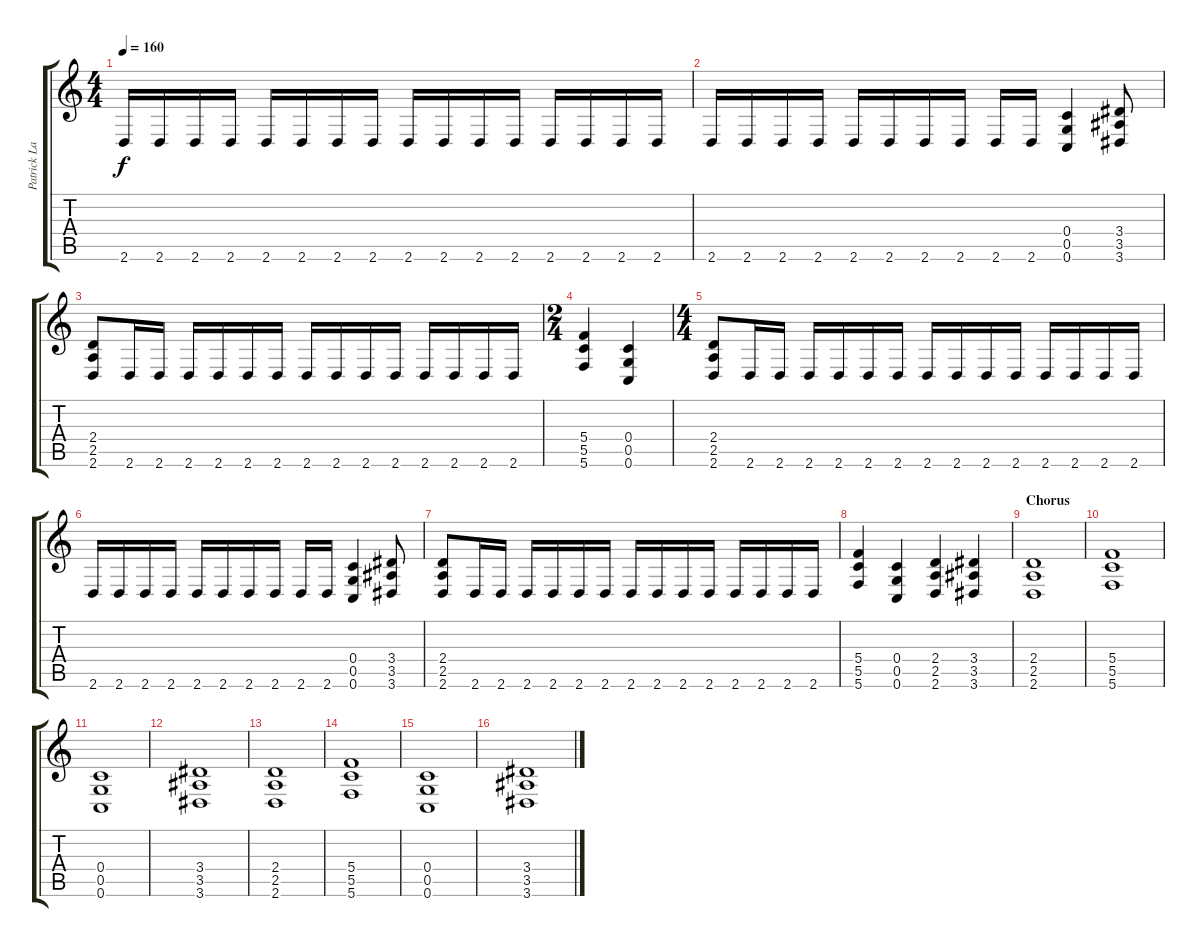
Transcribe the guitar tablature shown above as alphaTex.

\track ("Patrick Lachman" "Patrick La") {instrument distortionguitar}
\staff {score tabs}
\tuning (D4 A3 F3 C3 G2 C2) {hide}
\ts (4 4)
\tempo 160
\clef g2
\ks c
2.6.16{dy f} 2.6.16 2.6.16 2.6.16 2.6.16 2.6.16 2.6.16 2.6.16 2.6.16 2.6.16 2.6.16 2.6.16 2.6.16 2.6.16 2.6.16 2.6.16 |
2.6.16 2.6.16 2.6.16 2.6.16 2.6.16 2.6.16 2.6.16 2.6.16 2.6.16 2.6.16 (0.4 0.5 0.6).4 (3.4 3.5 3.6).8 |
(2.4 2.5 2.6).8 2.6.16 2.6.16 2.6.16 2.6.16 2.6.16 2.6.16 2.6.16 2.6.16 2.6.16 2.6.16 2.6.16 2.6.16 2.6.16 2.6.16 |
\ts (2 4)
(5.4 5.5 5.6).4 (0.4 0.5 0.6).4 |
\ts (4 4)
(2.4 2.5 2.6).8 2.6.16 2.6.16 2.6.16 2.6.16 2.6.16 2.6.16 2.6.16 2.6.16 2.6.16 2.6.16 2.6.16 2.6.16 2.6.16 2.6.16 |
2.6.16 2.6.16 2.6.16 2.6.16 2.6.16 2.6.16 2.6.16 2.6.16 2.6.16 2.6.16 (0.4 0.5 0.6).4 (3.4 3.5 3.6).8 |
(2.4 2.5 2.6).8 2.6.16 2.6.16 2.6.16 2.6.16 2.6.16 2.6.16 2.6.16 2.6.16 2.6.16 2.6.16 2.6.16 2.6.16 2.6.16 2.6.16 |
(5.4 5.5 5.6).4 (0.4 0.5 0.6).4 (2.4 2.5 2.6).4 (3.4 3.5 3.6).4 |
\section ("" "Chorus")
(2.4 2.5 2.6).1 |
(5.4 5.5 5.6).1 |
(0.4 0.5 0.6).1 |
(3.4 3.5 3.6).1 |
(2.4 2.5 2.6).1 |
(5.4 5.5 5.6).1 |
(0.4 0.5 0.6).1 |
(3.4 3.5 3.6).1
